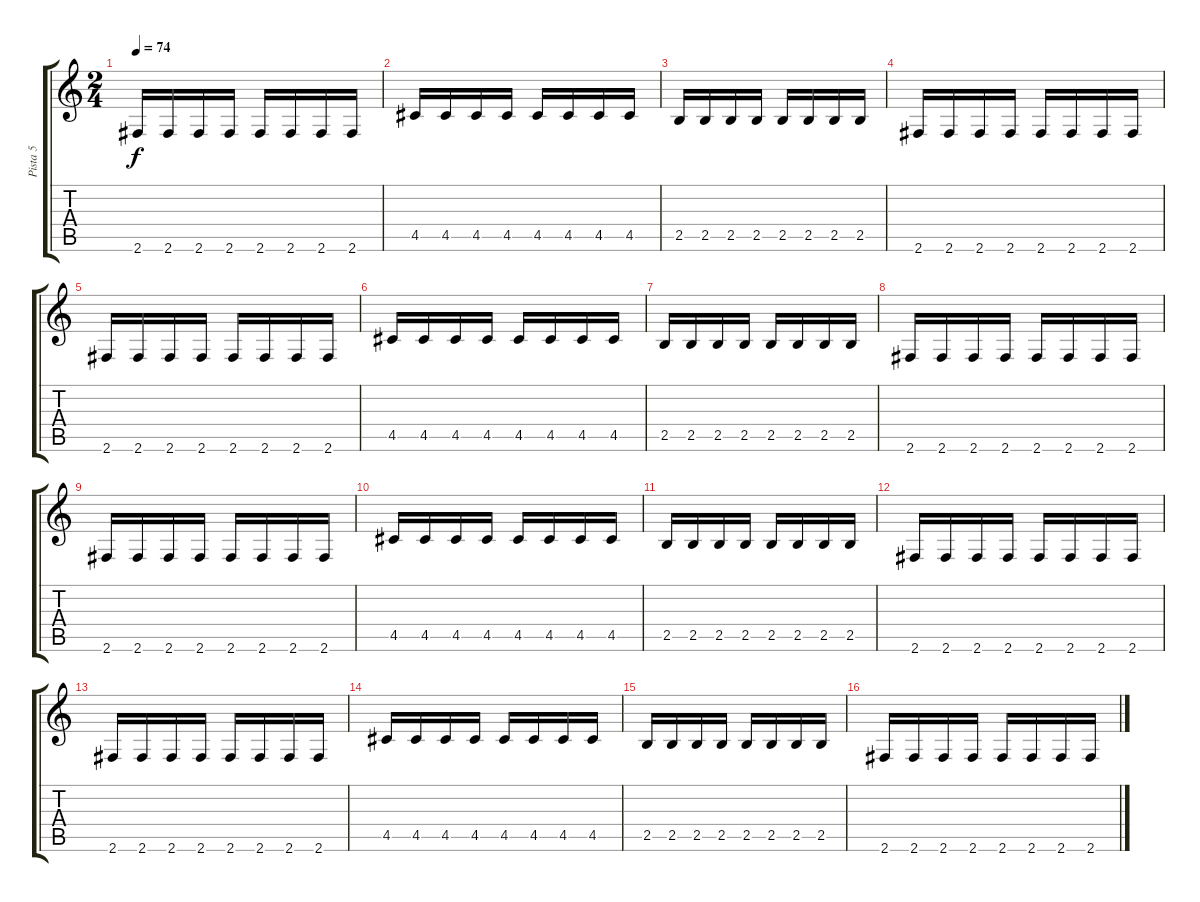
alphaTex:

\track ("Pista 5" "Pista 5") {instrument electricbassfinger}
\staff {score tabs}
\tuning (E4 B3 G3 D3 A2 E2) {hide}
\ts (2 4)
\tempo 74
\clef g2
\ks c
2.6.16{dy f} 2.6.16 2.6.16 2.6.16 2.6.16 2.6.16 2.6.16 2.6.16 |
4.5.16 4.5.16 4.5.16 4.5.16 4.5.16 4.5.16 4.5.16 4.5.16 |
2.5.16 2.5.16 2.5.16 2.5.16 2.5.16 2.5.16 2.5.16 2.5.16 |
2.6.16 2.6.16 2.6.16 2.6.16 2.6.16 2.6.16 2.6.16 2.6.16 |
2.6.16 2.6.16 2.6.16 2.6.16 2.6.16 2.6.16 2.6.16 2.6.16 |
4.5.16 4.5.16 4.5.16 4.5.16 4.5.16 4.5.16 4.5.16 4.5.16 |
2.5.16 2.5.16 2.5.16 2.5.16 2.5.16 2.5.16 2.5.16 2.5.16 |
2.6.16 2.6.16 2.6.16 2.6.16 2.6.16 2.6.16 2.6.16 2.6.16 |
2.6.16 2.6.16 2.6.16 2.6.16 2.6.16 2.6.16 2.6.16 2.6.16 |
4.5.16 4.5.16 4.5.16 4.5.16 4.5.16 4.5.16 4.5.16 4.5.16 |
2.5.16 2.5.16 2.5.16 2.5.16 2.5.16 2.5.16 2.5.16 2.5.16 |
2.6.16 2.6.16 2.6.16 2.6.16 2.6.16 2.6.16 2.6.16 2.6.16 |
2.6.16 2.6.16 2.6.16 2.6.16 2.6.16 2.6.16 2.6.16 2.6.16 |
4.5.16 4.5.16 4.5.16 4.5.16 4.5.16 4.5.16 4.5.16 4.5.16 |
2.5.16 2.5.16 2.5.16 2.5.16 2.5.16 2.5.16 2.5.16 2.5.16 |
2.6.16 2.6.16 2.6.16 2.6.16 2.6.16 2.6.16 2.6.16 2.6.16
